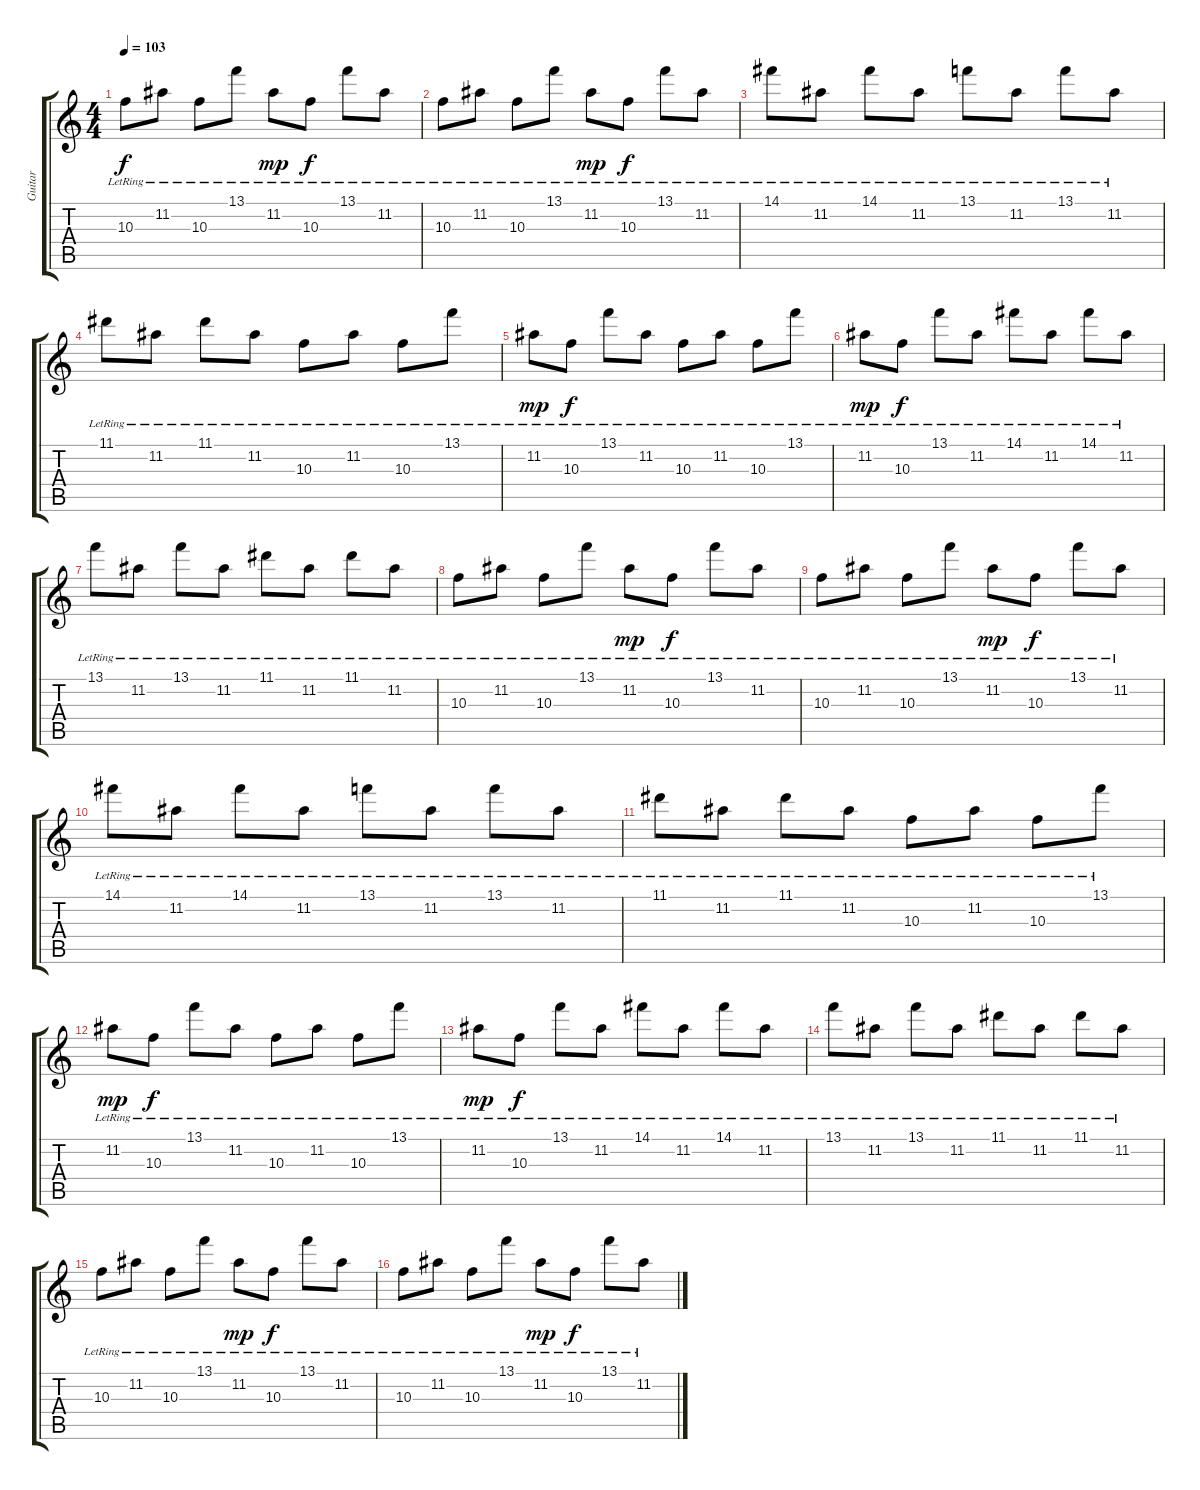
\track ("Guitar" "Guitar") {instrument electricguitarjazz}
\staff {score tabs}
\tuning (E4 B3 G3 D3 A2 E2) {hide}
\ts (4 4)
\tempo 103
\clef g2
\ks c
10.3{lr}.8{dy f} 11.2{lr}.8 10.3{lr}.8 13.1{lr}.8 11.2{lr}.8{dy mp} 10.3{lr}.8{dy f} 13.1{lr}.8 11.2{lr}.8 |
10.3{lr}.8 11.2{lr}.8 10.3{lr}.8 13.1{lr}.8 11.2{lr}.8{dy mp} 10.3{lr}.8{dy f} 13.1{lr}.8 11.2{lr}.8 |
14.1{lr}.8 11.2{lr}.8 14.1{lr}.8 11.2{lr}.8 13.1{lr}.8 11.2{lr}.8 13.1{lr}.8 11.2{lr}.8 |
11.1{lr}.8 11.2{lr}.8 11.1{lr}.8 11.2{lr}.8 10.3{lr}.8 11.2{lr}.8 10.3{lr}.8 13.1{lr}.8 |
11.2{lr}.8{dy mp} 10.3{lr}.8{dy f} 13.1{lr}.8 11.2{lr}.8 10.3{lr}.8 11.2{lr}.8 10.3{lr}.8 13.1{lr}.8 |
11.2{lr}.8{dy mp} 10.3{lr}.8{dy f} 13.1{lr}.8 11.2{lr}.8 14.1{lr}.8 11.2{lr}.8 14.1{lr}.8 11.2{lr}.8 |
13.1{lr}.8 11.2{lr}.8 13.1{lr}.8 11.2{lr}.8 11.1{lr}.8 11.2{lr}.8 11.1{lr}.8 11.2{lr}.8 |
10.3{lr}.8 11.2{lr}.8 10.3{lr}.8 13.1{lr}.8 11.2{lr}.8{dy mp} 10.3{lr}.8{dy f} 13.1{lr}.8 11.2{lr}.8 |
10.3{lr}.8 11.2{lr}.8 10.3{lr}.8 13.1{lr}.8 11.2{lr}.8{dy mp} 10.3{lr}.8{dy f} 13.1{lr}.8 11.2{lr}.8 |
14.1{lr}.8 11.2{lr}.8 14.1{lr}.8 11.2{lr}.8 13.1{lr}.8 11.2{lr}.8 13.1{lr}.8 11.2{lr}.8 |
11.1{lr}.8 11.2{lr}.8 11.1{lr}.8 11.2{lr}.8 10.3{lr}.8 11.2{lr}.8 10.3{lr}.8 13.1{lr}.8 |
11.2{lr}.8{dy mp} 10.3{lr}.8{dy f} 13.1{lr}.8 11.2{lr}.8 10.3{lr}.8 11.2{lr}.8 10.3{lr}.8 13.1{lr}.8 |
11.2{lr}.8{dy mp} 10.3{lr}.8{dy f} 13.1{lr}.8 11.2{lr}.8 14.1{lr}.8 11.2{lr}.8 14.1{lr}.8 11.2{lr}.8 |
13.1{lr}.8 11.2{lr}.8 13.1{lr}.8 11.2{lr}.8 11.1{lr}.8 11.2{lr}.8 11.1{lr}.8 11.2{lr}.8 |
10.3{lr}.8 11.2{lr}.8 10.3{lr}.8 13.1{lr}.8 11.2{lr}.8{dy mp} 10.3{lr}.8{dy f} 13.1{lr}.8 11.2{lr}.8 |
10.3{lr}.8 11.2{lr}.8 10.3{lr}.8 13.1{lr}.8 11.2{lr}.8{dy mp} 10.3{lr}.8{dy f} 13.1{lr}.8 11.2{lr}.8
